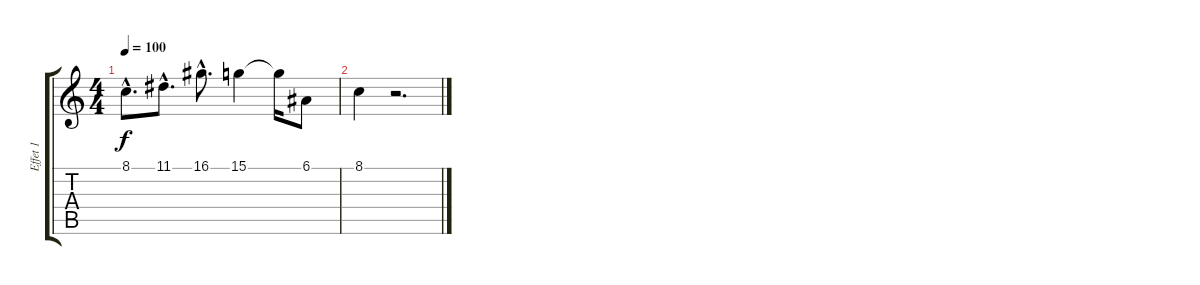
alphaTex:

\track ("Effet 1" "Effet 1") {instrument lead4chiff}
\staff {score tabs}
\tuning (E4 B3 G3 D3 A2 E2) {hide}
\ts (4 4)
\tempo 100
\clef g2
\ks c
8.1{hac}.8{d dy f} 11.1{hac}.8{d} 16.1{hac}.8{d} 15.1.4 15.1{t}.16 6.1.8 |
8.1.4 r.2{d}
